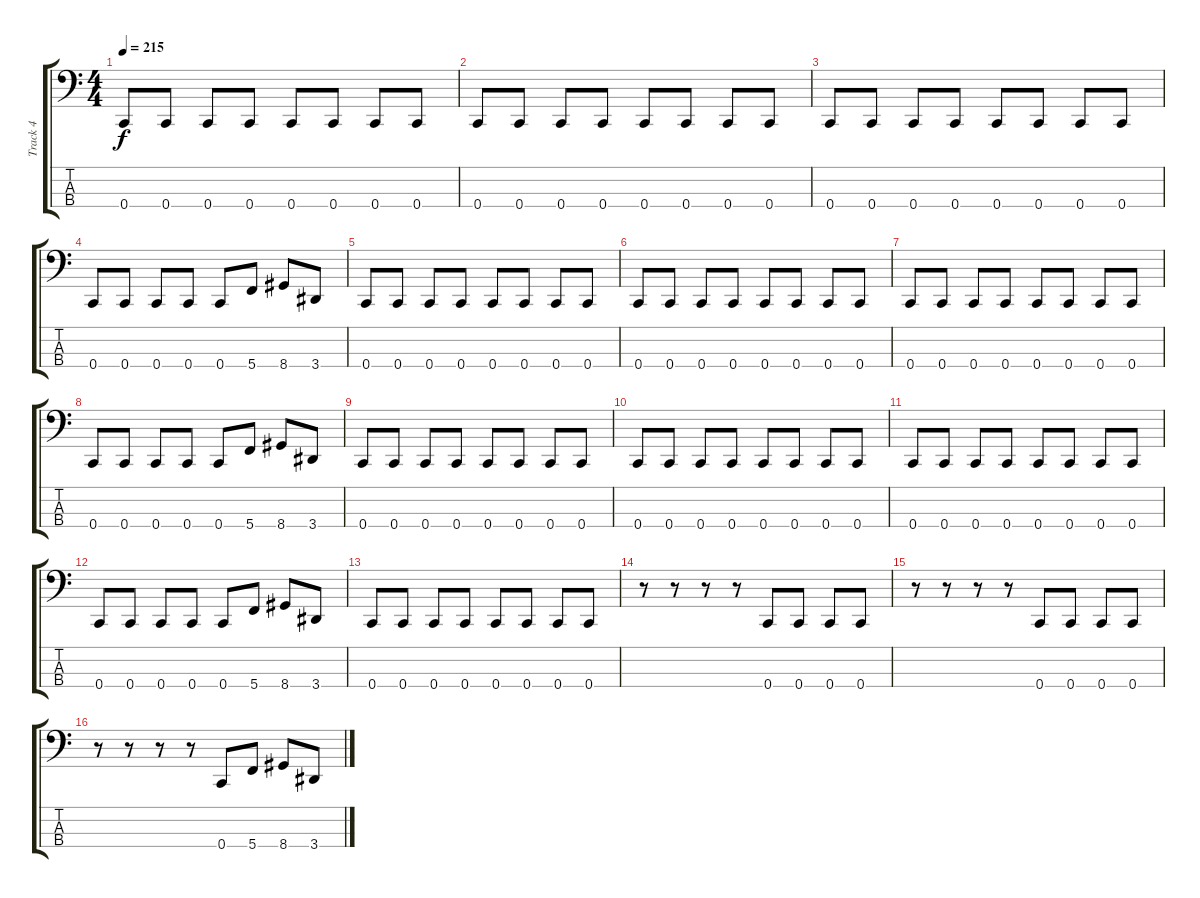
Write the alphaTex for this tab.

\track ("Track 4" "Track 4") {instrument electricbassfinger}
\staff {score tabs}
\tuning (F2 C2 G1 C1) {hide}
\ts (4 4)
\tempo 215
\clef f4
\ks c
0.4.8{dy f} 0.4.8 0.4.8 0.4.8 0.4.8 0.4.8 0.4.8 0.4.8 |
0.4.8 0.4.8 0.4.8 0.4.8 0.4.8 0.4.8 0.4.8 0.4.8 |
0.4.8 0.4.8 0.4.8 0.4.8 0.4.8 0.4.8 0.4.8 0.4.8 |
0.4.8 0.4.8 0.4.8 0.4.8 0.4.8 5.4.8 8.4.8 3.4.8 |
0.4.8 0.4.8 0.4.8 0.4.8 0.4.8 0.4.8 0.4.8 0.4.8 |
0.4.8 0.4.8 0.4.8 0.4.8 0.4.8 0.4.8 0.4.8 0.4.8 |
0.4.8 0.4.8 0.4.8 0.4.8 0.4.8 0.4.8 0.4.8 0.4.8 |
0.4.8 0.4.8 0.4.8 0.4.8 0.4.8 5.4.8 8.4.8 3.4.8 |
0.4.8 0.4.8 0.4.8 0.4.8 0.4.8 0.4.8 0.4.8 0.4.8 |
0.4.8 0.4.8 0.4.8 0.4.8 0.4.8 0.4.8 0.4.8 0.4.8 |
0.4.8 0.4.8 0.4.8 0.4.8 0.4.8 0.4.8 0.4.8 0.4.8 |
0.4.8 0.4.8 0.4.8 0.4.8 0.4.8 5.4.8 8.4.8 3.4.8 |
0.4.8 0.4.8 0.4.8 0.4.8 0.4.8 0.4.8 0.4.8 0.4.8 |
r.8 r.8 r.8 r.8 0.4.8 0.4.8 0.4.8 0.4.8 |
r.8 r.8 r.8 r.8 0.4.8 0.4.8 0.4.8 0.4.8 |
r.8 r.8 r.8 r.8 0.4.8 5.4.8 8.4.8 3.4.8
